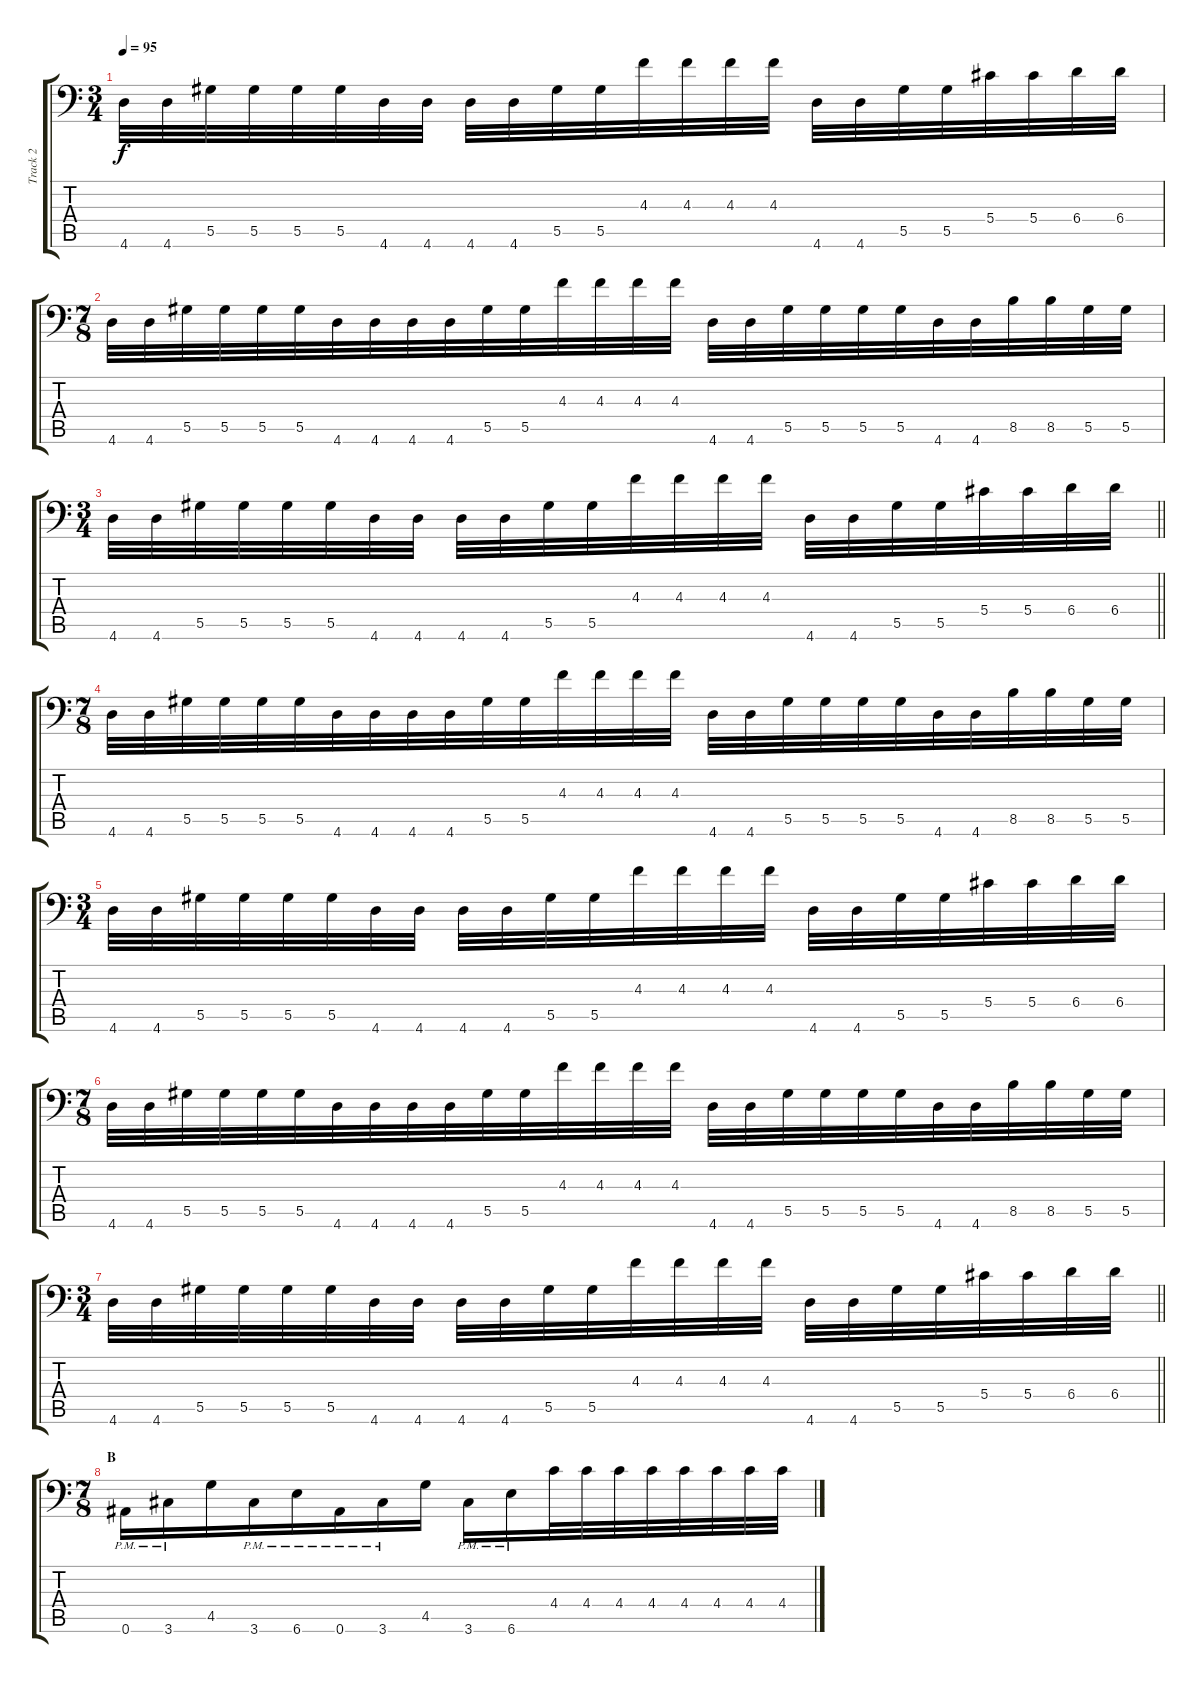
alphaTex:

\track ("Track 2" "Track 2") {instrument distortionguitar}
\staff {score tabs}
\tuning (Bb3 F3 Db3 Ab2 Eb2 Bb1) {hide}
\ts (3 4)
\tempo 95
\clef f4
\ks c
4.6.32{dy f} 4.6.32 5.5.32 5.5.32 5.5.32 5.5.32 4.6.32 4.6.32 4.6.32 4.6.32 5.5.32 5.5.32 4.3.32 4.3.32 4.3.32 4.3.32 4.6.32 4.6.32 5.5.32 5.5.32 5.4.32 5.4.32 6.4.32 6.4.32 |
\ts (7 8)
4.6.32 4.6.32 5.5.32 5.5.32 5.5.32 5.5.32 4.6.32 4.6.32 4.6.32 4.6.32 5.5.32 5.5.32 4.3.32 4.3.32 4.3.32 4.3.32 4.6.32 4.6.32 5.5.32 5.5.32 5.5.32 5.5.32 4.6.32 4.6.32 8.5.32 8.5.32 5.5.32 5.5.32 |
\ts (3 4)
\barLineRight lightlight
4.6.32 4.6.32 5.5.32 5.5.32 5.5.32 5.5.32 4.6.32 4.6.32 4.6.32 4.6.32 5.5.32 5.5.32 4.3.32 4.3.32 4.3.32 4.3.32 4.6.32 4.6.32 5.5.32 5.5.32 5.4.32 5.4.32 6.4.32 6.4.32 |
\ts (7 8)
4.6.32 4.6.32 5.5.32 5.5.32 5.5.32 5.5.32 4.6.32 4.6.32 4.6.32 4.6.32 5.5.32 5.5.32 4.3.32 4.3.32 4.3.32 4.3.32 4.6.32 4.6.32 5.5.32 5.5.32 5.5.32 5.5.32 4.6.32 4.6.32 8.5.32 8.5.32 5.5.32 5.5.32 |
\ts (3 4)
4.6.32 4.6.32 5.5.32 5.5.32 5.5.32 5.5.32 4.6.32 4.6.32 4.6.32 4.6.32 5.5.32 5.5.32 4.3.32 4.3.32 4.3.32 4.3.32 4.6.32 4.6.32 5.5.32 5.5.32 5.4.32 5.4.32 6.4.32 6.4.32 |
\ts (7 8)
4.6.32 4.6.32 5.5.32 5.5.32 5.5.32 5.5.32 4.6.32 4.6.32 4.6.32 4.6.32 5.5.32 5.5.32 4.3.32 4.3.32 4.3.32 4.3.32 4.6.32 4.6.32 5.5.32 5.5.32 5.5.32 5.5.32 4.6.32 4.6.32 8.5.32 8.5.32 5.5.32 5.5.32 |
\ts (3 4)
\barLineRight lightlight
4.6.32 4.6.32 5.5.32 5.5.32 5.5.32 5.5.32 4.6.32 4.6.32 4.6.32 4.6.32 5.5.32 5.5.32 4.3.32 4.3.32 4.3.32 4.3.32 4.6.32 4.6.32 5.5.32 5.5.32 5.4.32 5.4.32 6.4.32 6.4.32 |
\ts (7 8)
\section ("" "B")
0.6{pm}.16 3.6{pm}.16 4.5.16 3.6{pm}.16 6.6{pm}.16 0.6{pm}.16 3.6{pm}.16 4.5.16 3.6{pm}.16 6.6{pm}.16 4.4.32 4.4.32 4.4.32 4.4.32 4.4.32 4.4.32 4.4.32 4.4.32
